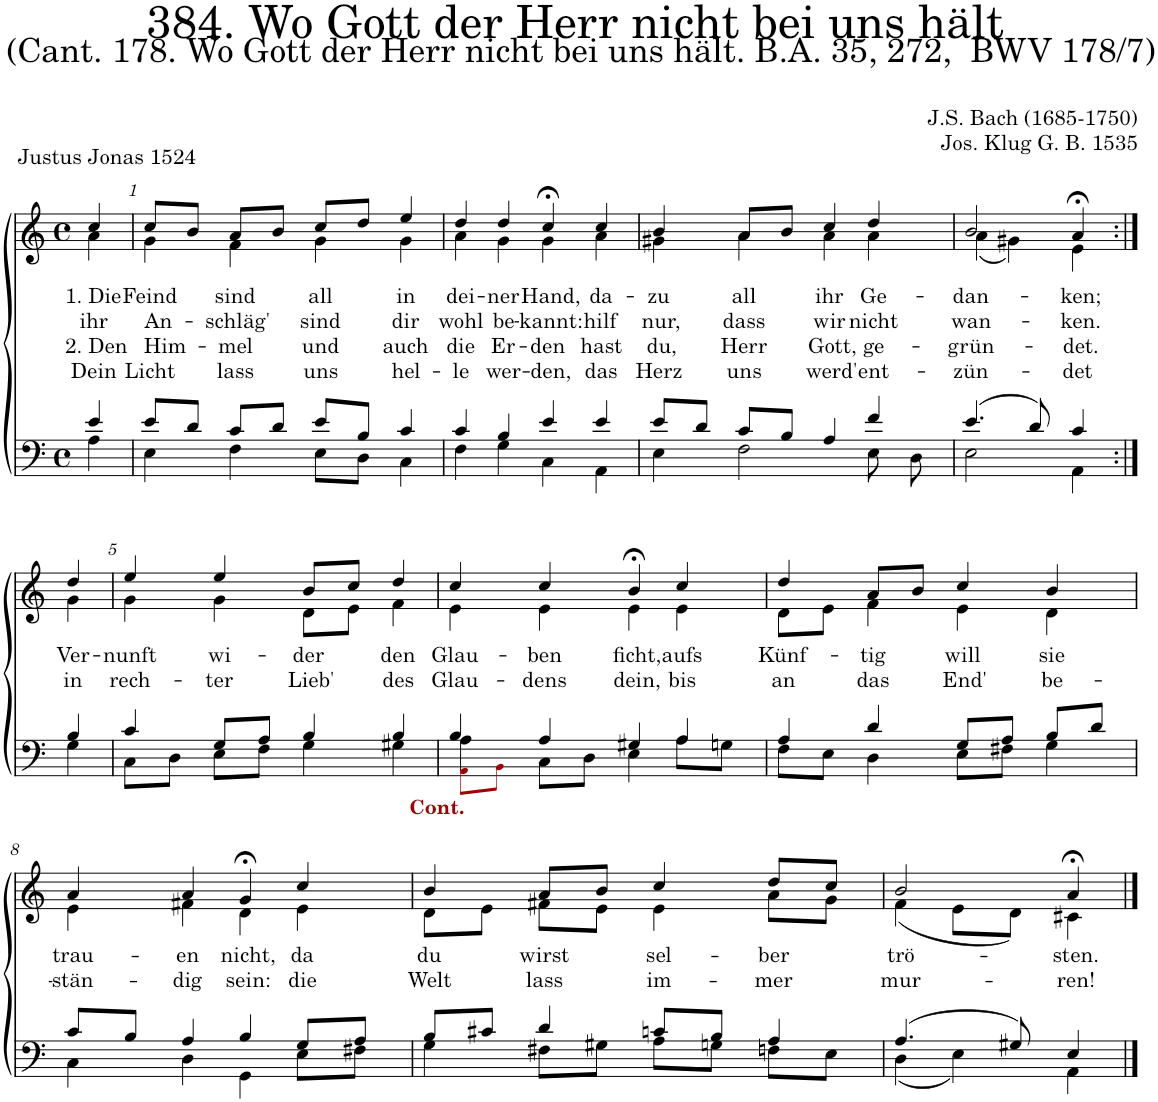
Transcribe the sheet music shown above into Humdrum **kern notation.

**kern	**kern	**text	**text	**text	**text
*part2	*part1	*part1	*part1	*part1	*part1
*staff2	*staff1	*staff1	*staff1	*staff1	*staff1
*I"Tenor/Bass	*I"Soprano/Alto	*	*	*	*
*clefF4	*clefG2	*	*	*	*
*k[]	*k[]	*	*	*	*
*M4/4	*M4/4	*	*	*	*
*met(c)	*met(c)	*	*	*	*
=	=	=	=	=	=
*^	*	*	*	*	*
!	!	!	!LO:LY:b	!LO:LY:b	!LO:LY:b	!LO:LY:b
*	*	*^	*	*	*	*
4e/	4A\	4cc/	4a\	1. Die	ihr	2. Den	Dein
=1	=1	=1	=1	=1	=1	=1	=1
!	!	!	!	!LO:LY:b	!LO:LY:b	!LO:LY:b	!LO:LY:b
8e/L	4E\	8cc/L	4g\	Feind	An-	Him-	Licht
8d/J	.	8b/J	.	.	.	.	.
!	!	!	!	!LO:LY:b	!LO:LY:b	!LO:LY:b	!LO:LY:b
8c/L	4F\	8a/L	4f\	sind	-schläg'	-mel	lass
8d/J	.	8b/J	.	.	.	.	.
!	!	!	!	!LO:LY:b	!LO:LY:b	!LO:LY:b	!LO:LY:b
8e/L	8E\L	8cc/L	4g\	all	sind	und	uns
8B/J	8D\J	8dd/J	.	.	.	.	.
!	!	!	!	!LO:LY:b	!LO:LY:b	!LO:LY:b	!LO:LY:b
4c/	4C\	4ee/	4g\	in	dir	auch	hel-
=2	=2	=2	=2	=2	=2	=2	=2
!	!	!	!	!LO:LY:b	!LO:LY:b	!LO:LY:b	!LO:LY:b
4c/	4F\	4dd/	4a\	dei-	wohl	die	-le
!	!	!	!	!LO:LY:b	!LO:LY:b	!LO:LY:b	!LO:LY:b
4B/	4G\	4dd/	4g\	-ner	be-	Er-	wer-
!	!	!	!	!LO:LY:b	!LO:LY:b	!LO:LY:b	!LO:LY:b
4e/	4C\	4cc;<,/	4g\	Hand,	-kannt:	-den	-den,
!	!	!	!	!LO:LY:b	!LO:LY:b	!LO:LY:b	!LO:LY:b
4e/	4AA\	4cc/	4a\	da-	hilf	hast	das
=3	=3	=3	=3	=3	=3	=3	=3
!	!	!	!	!LO:LY:b	!LO:LY:b	!LO:LY:b	!LO:LY:b
8e/L	4E\	4b/	4g#X\	-zu	nur,	du,	Herz
8d/J	.	.	.	.	.	.	.
!	!	!	!	!LO:LY:b	!LO:LY:b	!LO:LY:b	!LO:LY:b
8c/L	2F\	8a/L	4a\	all	dass	Herr	uns
8B/J	.	8b/J	.	.	.	.	.
!	!	!	!	!LO:LY:b	!LO:LY:b	!LO:LY:b	!LO:LY:b
4A/	.	4cc/	4a\	ihr	wir	Gott,	werd'
!	!	!	!	!LO:LY:b	!LO:LY:b	!LO:LY:b	!LO:LY:b
4f/	8E\	4dd/	4a\	Ge-	nicht	ge-	ent-
.	8D\	.	.	.	.	.	.
=4	=4	=4	=4	=4	=4	=4	=4
!	!	!	!	!LO:LY:b	!LO:LY:b	!LO:LY:b	!LO:LY:b
(4.e/	2E\	2b/	(4a\	-dan-	wan-	-grün-	-zün-
.	.	.	4g#X\)	.	.	.	.
8d/)	.	.	.	.	.	.	.
!	!	!	!	!LO:LY:b	!LO:LY:b	!LO:LY:b	!LO:LY:b
4c/	4AA\	4a;<,/	4e\	-ken;	-ken.	-det.	-det
!!LO:LB:g=z	!!
=4X1:|!	=4X1:|!	=4X1:|!	=4X1:|!	=4X1:|!	=4X1:|!	=4X1:|!	=4X1:|!
!	!	!	!	!LO:LY:b	!LO:LY:b	!	!
4B/	4G\	4dd/	4g\	Ver-	in	.	.
=5	=5	=5	=5	=5	=5	=5	=5
!	!	!	!	!LO:LY:b	!LO:LY:b	!	!
4c/	8C\L	4ee/	4g\	-nunft	rech-	.	.
.	8D\J	.	.	.	.	.	.
!	!	!	!	!LO:LY:b	!LO:LY:b	!	!
8G/L	8E\L	4ee/	4g\	wi-	-ter	.	.
8A/J	8F\J	.	.	.	.	.	.
!	!	!	!	!LO:LY:b	!LO:LY:b	!	!
4B/	4G\	8b/L	8d\L	-der	Lieb'	.	.
.	.	8cc/J	8e\J	.	.	.	.
!	!	!	!	!LO:LY:b	!LO:LY:b	!	!
4B/	4G#X\	4dd/	4f\	den	des	.	.
=6	=6	=6	=6	=6	=6	=6	=6
*	*^	*	*	*	*	*	*
!LO:TX:b:B:color=#A40000:t=Cont.	!	!	!	!	!	!	!	!
!	!	!	!	!	!LO:LY:b	!LO:LY:b	!	!
4B/	4A\	8AAi\L	4cc/	4e\	Glau-	Glau-	.	.
.	.	8BBi\J	.	.	.	.	.	.
!	!	!	!	!	!LO:LY:b	!LO:LY:b	!	!
4A/	8C\L	2.ryy	4cc/	4e\	-ben	-dens	.	.
.	8D\J	.	.	.	.	.	.	.
!	!	!	!	!	!LO:LY:b	!LO:LY:b	!	!
4G#X/	4E\	.	4b;<,/	4e\	ficht,	dein,	.	.
!	!	!	!	!	!LO:LY:b	!LO:LY:b	!	!
4A/	8A\L	.	4cc/	4e\	aufs	bis	.	.
.	8Gn\J	.	.	.	.	.	.	.
*	*v	*v	*	*	*	*	*	*
=7	=7	=7	=7	=7	=7	=7	=7
!	!	!	!	!LO:LY:b	!LO:LY:b	!	!
4A/	8F\L	4dd/	8d\L	Künf-	an	.	.
.	8E\J	.	8e\J	.	.	.	.
!	!	!	!	!LO:LY:b	!LO:LY:b	!	!
4d/	4D\	8a/L	4f\	-tig	das	.	.
.	.	8b/J	.	.	.	.	.
!	!	!	!	!LO:LY:b	!LO:LY:b	!	!
8G/L	8E\L	4cc/	4e\	will	End'	.	.
8A/J	8F#X\J	.	.	.	.	.	.
!	!	!	!	!LO:LY:b	!LO:LY:b	!	!
8B/L	4G\	4b/	4d\	sie	be-	.	.
8d/J	.	.	.	.	.	.	.
!!LO:LB:g=z	!!
=8	=8	=8	=8	=8	=8	=8	=8
!	!	!	!	!LO:LY:b	!LO:LY:b	!	!
8c/L	4C\	4a/	4e\	trau-	-stän-	.	.
8B/J	.	.	.	.	.	.	.
!	!	!	!	!LO:LY:b	!LO:LY:b	!	!
4A/	4D\	4a/	4f#X\	en	-dig	.	.
!	!	!	!	!LO:LY:b	!LO:LY:b	!	!
4B/	4GG\	4g;<,/	4d\	nicht,	sein:	.	.
!	!	!	!	!LO:LY:b	!LO:LY:b	!	!
8G/L	8E\L	4cc/	4e\	da	die	.	.
8A/J	8F#X\J	.	.	.	.	.	.
=9	=9	=9	=9	=9	=9	=9	=9
!	!	!	!	!LO:LY:b	!LO:LY:b	!	!
8B/L	4G\	4b/	8d\L	du	Welt	.	.
8c#X/J	.	.	8e\J	.	.	.	.
!	!	!	!	!LO:LY:b	!LO:LY:b	!	!
4d/	8F#X\L	8a/L	8f#X\L	wirst	lass	.	.
.	8G#X\J	8b/J	8e\J	.	.	.	.
!	!	!	!	!LO:LY:b	!LO:LY:b	!	!
8cn/L	8A\L	4cc/	4e\	sel-	im-	.	.
8B/J	8Gn\J	.	.	.	.	.	.
!	!	!	!	!LO:LY:b	!LO:LY:b	!	!
4A/	8Fn\L	8dd/L	8a\L	-ber	-mer	.	.
.	8E\J	8cc/J	8g\J	.	.	.	.
=10	=10	=10	=10	=10	=10	=10	=10
!	!	!	!	!LO:LY:b	!LO:LY:b	!	!
(4.A/	(4D\	2b/	(4f\	trö-	mur-	.	.
.	4E\)	.	8e\L	.	.	.	.
8G#X/)	.	.	8d\J)	.	.	.	.
!	!	!	!	!LO:LY:b	!LO:LY:b	!	!
4E/	4AA\	4a;</	4c#X\	-sten.	-ren!	.	.
*v	*v	*	*	*	*	*	*
*	*v	*v	*	*	*	*
==	==	==	==	==	==
*-	*-	*-	*-	*-	*-
